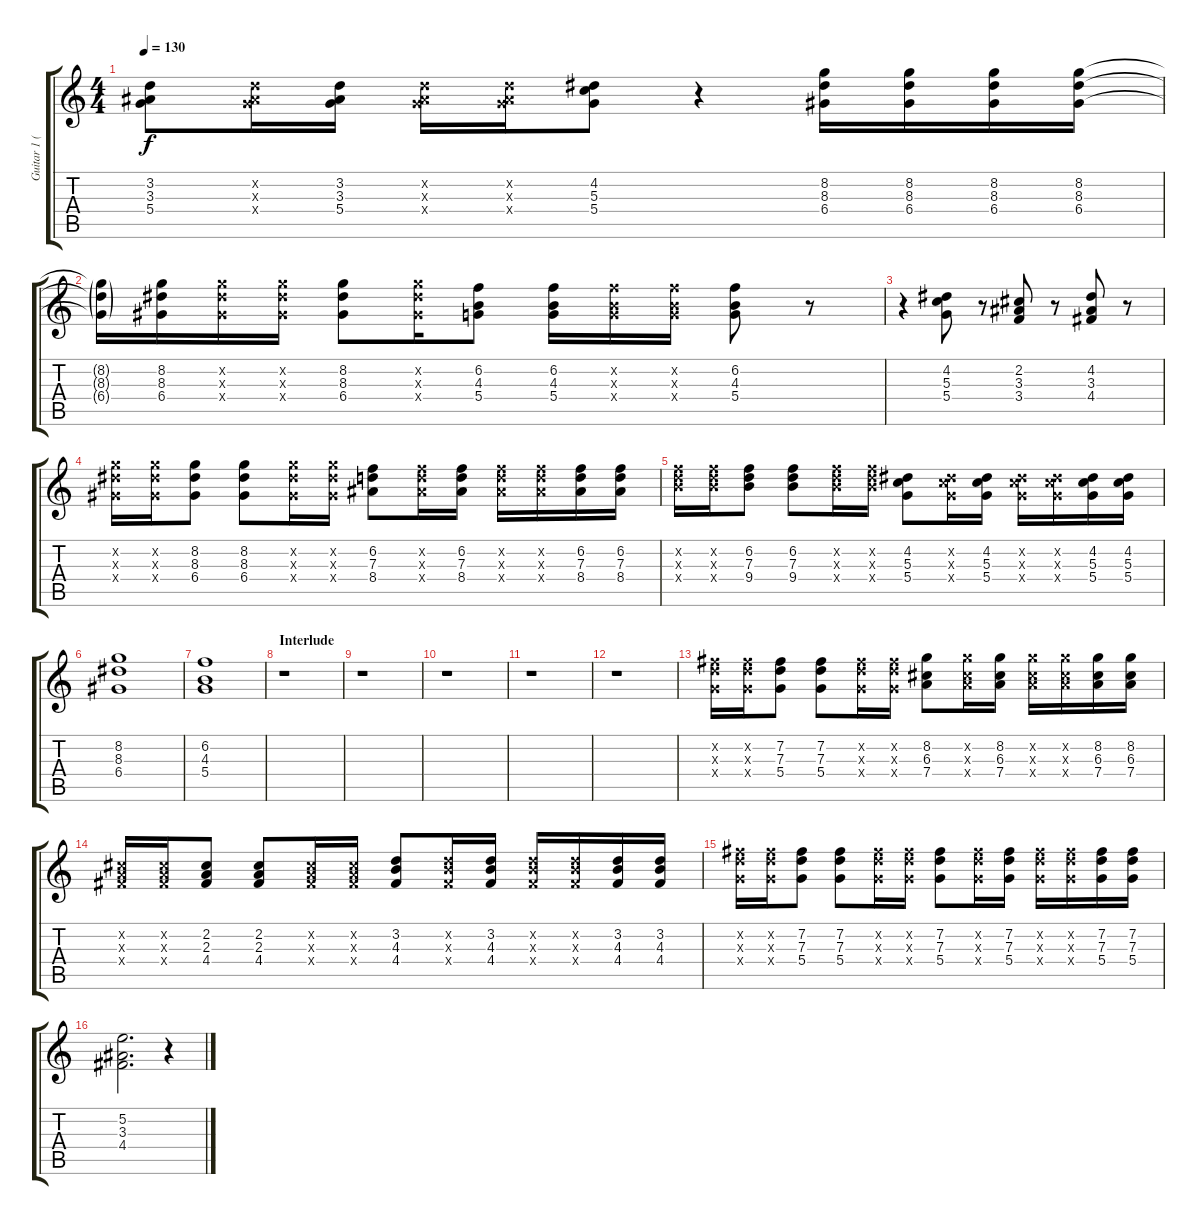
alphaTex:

\track ("Guitar 1 (L)" "Guitar 1 (") {instrument distortionguitar}
\staff {score tabs}
\tuning (E4 B3 G3 D3 A2 E2) {hide}
\ts (4 4)
\tempo 130
\clef g2
\ks c
(3.2 3.3 5.4).8{dy f} (3.2{x} 3.3{x} 5.4{x}).16 (3.2 3.3 5.4).16 (3.2{x} 3.3{x} 5.4{x}).16 (3.2{x} 3.3{x} 5.4{x}).16 (4.2 5.3 5.4).8 r.4 (8.2 8.3 6.4).16 (8.2 8.3 6.4).16 (8.2 8.3 6.4).16 (8.2 8.3 6.4).16 |
(8.2{g t} 8.3{g t} 6.4{g t}).16 (8.2 8.3 6.4).16 (8.2{x} 8.3{x} 6.4{x}).16 (8.2{x} 8.3{x} 6.4{x}).16 (8.2 8.3 6.4).8 (8.2{x} 8.3{x} 6.4{x}).16 (6.2 4.3 5.4).8 (6.2 4.3 5.4).16 (6.2{x} 4.3{x} 5.4{x}).16 (6.2{x} 4.3{x} 5.4{x}).16 (6.2 4.3 5.4).8 r.8 |
r.4 (4.2 5.3 5.4).8 r.8 (2.2 3.3 3.4).8 r.8 (4.2 3.3 4.4).8 r.8 |
(8.2{x} 8.3{x} 6.4{x}).16 (8.2{x} 8.3{x} 6.4{x}).16 (8.2 8.3 6.4).8 (8.2 8.3 6.4).8 (8.2{x} 8.3{x} 6.4{x}).16 (8.2{x} 8.3{x} 6.4{x}).16 (6.2 7.3 8.4).8 (6.2{x} 7.3{x} 8.4{x}).16 (6.2 7.3 8.4).16 (6.2{x} 7.3{x} 8.4{x}).16 (6.2{x} 7.3{x} 8.4{x}).16 (6.2 7.3 8.4).16 (6.2 7.3 8.4).16 |
(6.2{x} 7.3{x} 9.4{x}).16 (6.2{x} 7.3{x} 9.4{x}).16 (6.2 7.3 9.4).8 (6.2 7.3 9.4).8 (6.2{x} 7.3{x} 9.4{x}).16 (6.2{x} 7.3{x} 9.4{x}).16 (4.2 5.3 5.4).8 (4.2{x} 5.3{x} 5.4{x}).16 (4.2 5.3 5.4).16 (4.2{x} 5.3{x} 5.4{x}).16 (4.2{x} 5.3{x} 5.4{x}).16 (4.2 5.3 5.4).16 (4.2 5.3 5.4).16 |
(8.2 8.3 6.4).1 |
(6.2 4.3 5.4).1 |
\section ("" "Interlude")
r.1 |
r.1 |
r.1 |
r.1 |
r.1 |
(7.2{x} 7.3{x} 5.4{x}).16 (7.2{x} 7.3{x} 5.4{x}).16 (7.2 7.3 5.4).8 (7.2 7.3 5.4).8 (7.2{x} 7.3{x} 5.4{x}).16 (7.2{x} 7.3{x} 5.4{x}).16 (8.2 6.3 7.4).8 (8.2{x} 6.3{x} 7.4{x}).16 (8.2 6.3 7.4).16 (8.2{x} 6.3{x} 7.4{x}).16 (8.2{x} 6.3{x} 7.4{x}).16 (8.2 6.3 7.4).16 (8.2 6.3 7.4).16 |
(2.2{x} 2.3{x} 4.4{x}).16 (2.2{x} 2.3{x} 4.4{x}).16 (2.2 2.3 4.4).8 (2.2 2.3 4.4).8 (2.2{x} 2.3{x} 4.4{x}).16 (2.2{x} 2.3{x} 4.4{x}).16 (3.2 4.3 4.4).8 (3.2{x} 4.3{x} 4.4{x}).16 (3.2 4.3 4.4).16 (3.2{x} 4.3{x} 4.4{x}).16 (3.2{x} 4.3{x} 4.4{x}).16 (3.2 4.3 4.4).16 (3.2 4.3 4.4).16 |
(7.2{x} 7.3{x} 5.4{x}).16 (7.2{x} 7.3{x} 5.4{x}).16 (7.2 7.3 5.4).8 (7.2 7.3 5.4).8 (7.2{x} 7.3{x} 5.4{x}).16 (7.2{x} 7.3{x} 5.4{x}).16 (7.2 7.3 5.4).8 (7.2{x} 7.3{x} 5.4{x}).16 (7.2 7.3 5.4).16 (7.2{x} 7.3{x} 5.4{x}).16 (7.2{x} 7.3{x} 5.4{x}).16 (7.2 7.3 5.4).16 (7.2 7.3 5.4).16 |
(5.2 3.3 4.4).2{d} r.4
